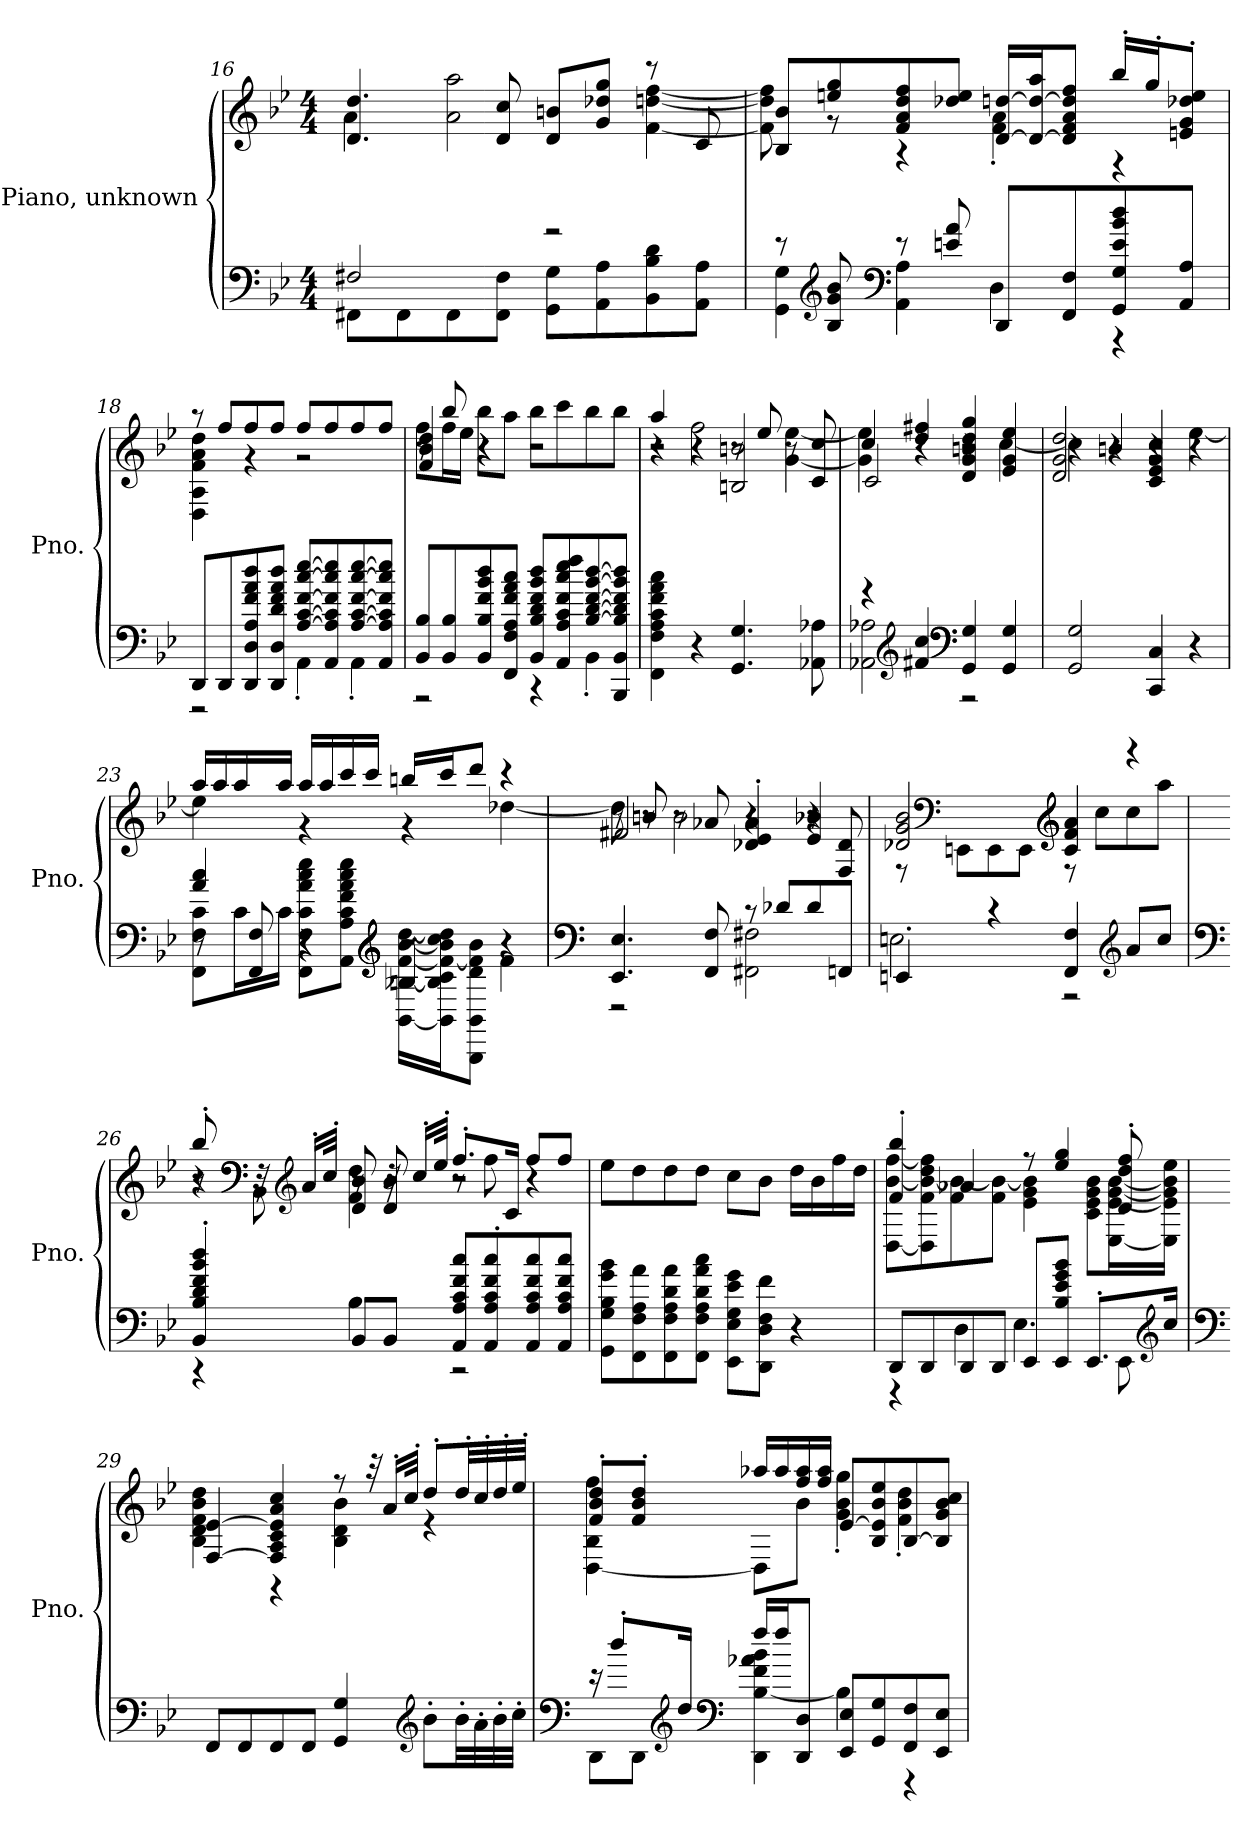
**kern	**kern
*part1	*part1
*staff2	*staff1
*I"Piano, unknown	*
*I'Pno.	*
!!LO:LB:g=z
*clefF4	*clefG2
*k[b-e-]	*k[b-e-]
*M4/4	*M4/4
=16	=16
*^	*^
2F#X/	8FF#X\L	4.d/ 4.dd/	4a\
.	8FF#\	.	.
.	8FF#\	.	2a\ 2aa\
.	8FF#\ 8F#\J	8d/ 8cc/	.
2r	8GG\ 8G\L	8d/ 8bn/L	.
.	8AA\ 8A\	8g/ 8dd-X/ 8gg/J	.
.	8BB-\ 8B-\ 8d\	8r	[4f\ [4ddn\ [4ff\
.	8AA\ 8A\J	8c/	.
=17	=17	=17	=17
8r	4GG\ 4G\	8B-/ 8b-/L	8f\] 8dd\] 8ff\]
*clefG2	*	*	*
8B-/ 8g/ 8b-/	.	8een/ 8gg/	8r
*clefF4	*	*	*
8r	4AA\ 4A\	8f/ 8a/ 8dd/ 8ff/	4r
8en/ 8a/	.	8dd-X/ 8ee/J	.
8DD/L	4D\	[16d/ [16ddn/LL	4f\' 4a\'
.	.	16d/_ 16dd/_ 16aa/J	.
8FF/ 8F/	.	8d/] 8f/ 8a/ 8dd/] 8ff/J	.
8GG/ 8G/ 8e/ 8b-/ 8dd/	4r	16bb-'/LL	4r
.	.	16gg'/J	.
8AA/ 8A/J	.	8en/' 8g/' 8dd-X/' 8ee/'J	.
=18	=18	=18	=18
8DD/L	2r	8r	4D\ 4A\ 4f\ 4a\ 4dd\
8DD/	.	8ff/L	.
8DD/ 8D/ 8A/ 8f/ 8a/ 8dd/	.	8ff/	4r
8DD/ 8D/ 8d/ 8f/ 8a/ 8dd/J	.	8ff/J	.
[8A/ [8c/ [8f/ [8cc/ [8ee-/L	4AA'\	8ff/L	2r
8AA/ 8A/] 8c/] 8f/] 8cc/] 8ee-/]	.	8ff/	.
[8A/ [8c/ [8f/ [8cc/ [8ee-/	4AA'\	8ff/	.
8AA/ 8A/] 8c/] 8f/] 8cc/] 8ee-/]J	.	8ff/J	.
!!LO:LB:g=z
=19	=19	=19	=19
*	*	*	*^
8BB-/ 8B-/L	2r	8r	8ff\L	4f/ 4b-/ 4dd/
8BB-/ 8B-/	.	8bb-/	16ff\L	.
.	.	.	16ee-\JJ	.
8BB-/ 8B-/ 8f/ 8b-/ 8dd/	.	4r	8bb-\L	4r
8FF/ 8F/ 8A/ 8f/ 8a/ 8cc/J	.	.	8aa\J	.
8BB-/ 8B-/ 8d/ 8f/ 8b-/ 8dd/L	4r	2r	8bb-\L	2r
8AA/ 8A/ 8c/ 8f/ 8cc/ 8ee-/ 8ff/	.	.	8ccc\	.
[8B-/ [8d/ [8f/ [8b-/ [8dd/	4BB-'\	.	8bb-\	.
8BBB-/ 8BB-/ 8B-/] 8d/] 8f/] 8b-/] 8dd/]J	.	.	8bb-\J	.
*v	*v	*	*	*
=20	=20	=20	=20
4FF\ 4F\ 4A\ 4c\ 4f\ 4a\ 4cc\	4aa/	4r	2r
4r	4r	2ff\	.
4.GG/ 4.G/	8r	.	2Bn/ 2bn/
.	8ee-/	.	.
.	8r	[4g\ [4ee-\	.
8AA-X\ 8A-X\	8c/ 8cc/	.	.
=21	=21	=21	=21
*^	*	*	*
4r	2AA-X\ 2A-X\	4cc/	4g\] 4ee-\]	2c/
*clefG2	*	*	*	*
4f#X/ 4cc/	.	4dd/ 4ff#X/	4r	.
*clefF4	*	*	*	*
4GG/ 4G/	2r	4d/ 4g/ 4bn/ 4dd/ 4gg/	4r	2r
4GG/ 4G/	.	4e-/ 4g/ 4ee-/	[4cc\	.
*v	*v	*	*	*
=22	=22	=22	=22
2GG/ 2G/	4r	4cc\]	2d/ 2g/ 2dd/
.	4bn/	4r	.
4CC/ 4C/	4c/ 4e-/ 4g/ 4cc/	4r	2r
4r	4r	[4ee-\	.
*	*	*v	*v
!!LO:LB:g=z
=23	=23	=23
*^	*	*
*	*^	*	*
4a/ 4cc/	8FF\ 8F\ 8c\L	8r	16aa/LL	4ee-\]
.	.	.	16aa/	.
.	16c\L	8FF/ 8F/	16aa/	.
.	16c\JJ	.	16aa/JJ	.
4r	8FF\ 8F\ 8c\ 8a\ 8cc\ 8ee-\L	4r	16aa/LL	4r
.	.	.	16aa/	.
.	8AA\ 8A\ 8c\ 8f\ 8a\ 8cc\ 8ee-\J	.	16ccc/	.
.	.	.	16ccc/JJ	.
*clefG2	*	*	*	*
4Bn'/	[16BB-\ [16B-X\ [16f\ [16b-\ [16dd\LL	2r	16bbn/LL	4r
.	16BB-\] 16B-\] 16c\ 16f\_ 16b-\] 16cc\ 16dd\]J	.	16ccc/J	.
.	8BBB-\ 8BB-\ 8d\ 8f\] 8b-\J	.	8ddd/J	.
4r	4f\	.	4r	[4dd-X\
*v	*v	*v	*	*
*	*v	*v
=24	=24
*clefF4	*
*^	*^
*	*	*	*^
4.EE-/ 4.E-/	2r	8r	8dd-\]	2f#X/
.	.	8bn/	8r	.
.	.	8r	2b\	.
8FF/ 8F/	.	8a-X/	.	.
8r	2FF#X\ 2F#X\	4d-X/' 4e-/' 4a-/'	.	4r
8d-X/L	.	.	.	.
8d-/	.	8r	4r	4e-/ 4b-X/
8FFn/J	.	8F/ 8d-/	.	.
*	*	*	*v	*v
!!LO:PB:g=z
=25	=25	=25	=25
4EEn'/	2En\	2d-X/ 2g/ 2b-/	8r
*	*	*clefF4	*
.	.	.	8EEn\L
4r	.	.	8EE\
.	.	.	8EE\J
*	*	*clefG2	*
4FF/ 4F/	2r	4c/ 4f/ 4a/	8r
.	.	.	8cc\L
*clefG2	*	*	*
8a/L	.	4r	8cc\
8cc/J	.	.	8aa\J
*	*	*v	*v
=26	=26	=26
*clefF4	*	*
*	*	*^
*	*	*	*^
4BB-/' 4B-/' 4d/' 4f/' 4b-/' 4dd/'	4r	8bb-'/	8r	4r
*	*	*clefF4	*	*
.	.	32r	8BB-\	.
*	*	*clefG2	*	*
.	.	16a'/LL	.	.
.	.	32cc'/JJk	.	.
8BB-/L	4B-\	8d/ 8b-/	4f\ 4dd\	8r
8BB-/J	.	32r	.	8d/ 8b-/
.	.	16cc'/LL	.	.
.	.	32ee-'/JJk	.	.
8AA/ 8A/ 8c/ 8f/ 8cc/L	2r	8.ff'/L	8r	2r
8AA/' 8A/' 8c/' 8f/' 8cc/'	.	.	8ff\	.
.	.	16c/Jk	.	.
8AA/ 8A/ 8c/ 8f/ 8cc/	.	8ff/L	4r	.
8AA/ 8A/ 8c/ 8f/ 8cc/J	.	8ff/J	.	.
*v	*v	*	*	*
*	*v	*v	*v
!!LO:LB:g=z
=27	=27
8GG\ 8G\ 8B-\ 8g\ 8b-\L	8ee-\L
8FF\ 8F\ 8A\ 8a\	8dd\
8FF\ 8F\ 8A\ 8d\ 8a\	8dd\
8FF\ 8F\ 8A\ 8d\ 8a\ 8cc\J	8dd\J
8EE-\ 8E-\ 8G\ 8e-\ 8g\L	8cc\L
8DD\ 8D\ 8F\ 8f\J	8b-\J
4r	16dd\LL
.	16b-\
.	16ff\
.	16dd\JJ
=28	=28
*^	*^
8DD/L	4r	4f/' 4bb-/'	[8D\ [8b-\ [8ff\L
8DD/	.	.	8D\] 8f\ 8b-\_ 8dd\ 8ff\]
8DD/	4D\	4a-X/	8f\ 8b-\_
8DD/J	.	.	8f\ 8b-\_J
8EE-/L	4.E-\	8r	4e-\ 4g\ 4b-\]
8EE-/ 8B-/ 8e-/ 8g/ 8b-/J	.	4ee-/ 4gg/	.
8.EE-'/L	.	.	8c\ 8e-\ 8g\ 8b-\L
.	8EE-\	8d/' 8dd/' 8ff/'	[16E-\ [16e-\ [16g\ [16b-\L
*clefG2	*	*	*
16cc/Jk	.	.	16E-\] 16e-\] 16g\] 16b-\] 16ee-\JJ
*v	*v	*	*
!!LO:LB:g=z	!!
=29	=29	=29
*clefF4	*	*
8FF/L	[4F/ [4e-/	4B-\ 4d\ 4f\ 4b-\ 4dd\
8FF/	.	.
8FF/	4F/] 4A/ 4c/ 4e-/] 4a/ 4cc/	4r
8FF/J	.	.
4GG/ 4G/	8r	4B-\ 4d\ 4b-\
.	32r	.
.	16a'/LL	.
.	32cc'/JJk	.
*clefG2	*	*
8b-'\L	8dd'/L	4r
32b-'\LL	32dd'/LL	.
32a'\	32cc'/	.
32b-'\	32dd'/	.
32cc'\JJJ	32ee-'/JJJ	.
=30	=30	=30
*clefF4	*	*
*^	*	*
16r	8DD\L	8f/' 8b-/' 8dd/'L	[4D\ 4B-\ 4ff\
8dd'/L	.	.	.
.	8DD\J	8f/' 8b-/' 8dd/'J	.
*clefG2	*	*	*
16dd/Jk	.	.	.
*clefF4	*	*	*
16ff/LL	4DD\ [4B-\ 4f\ 4a-X\ 4b-\	16aa-X/LL	8D\L]
16ff/J	.	16aa-/	.
8DD/ 8D/J	.	16ff/ 16aa-/	8b-\J
.	.	16ff/ 16aa-/JJ	.
8EE-/ 8E-/L	4B-\]	[8e-/L	4g\' 4b-\' 4gg\'
8GG/ 8G/	.	8B-/ 8e-/] 8b-/ 8ee-/	.
8FF/ 8F/	4r	[8B-/	4f\' 4b-\' 4dd\'
8EE-/ 8E-/J	.	8B-/] 8g/ 8b-/ 8cc/J	.
*v	*v	*	*
*	*v	*v
=	=
*-	*-
